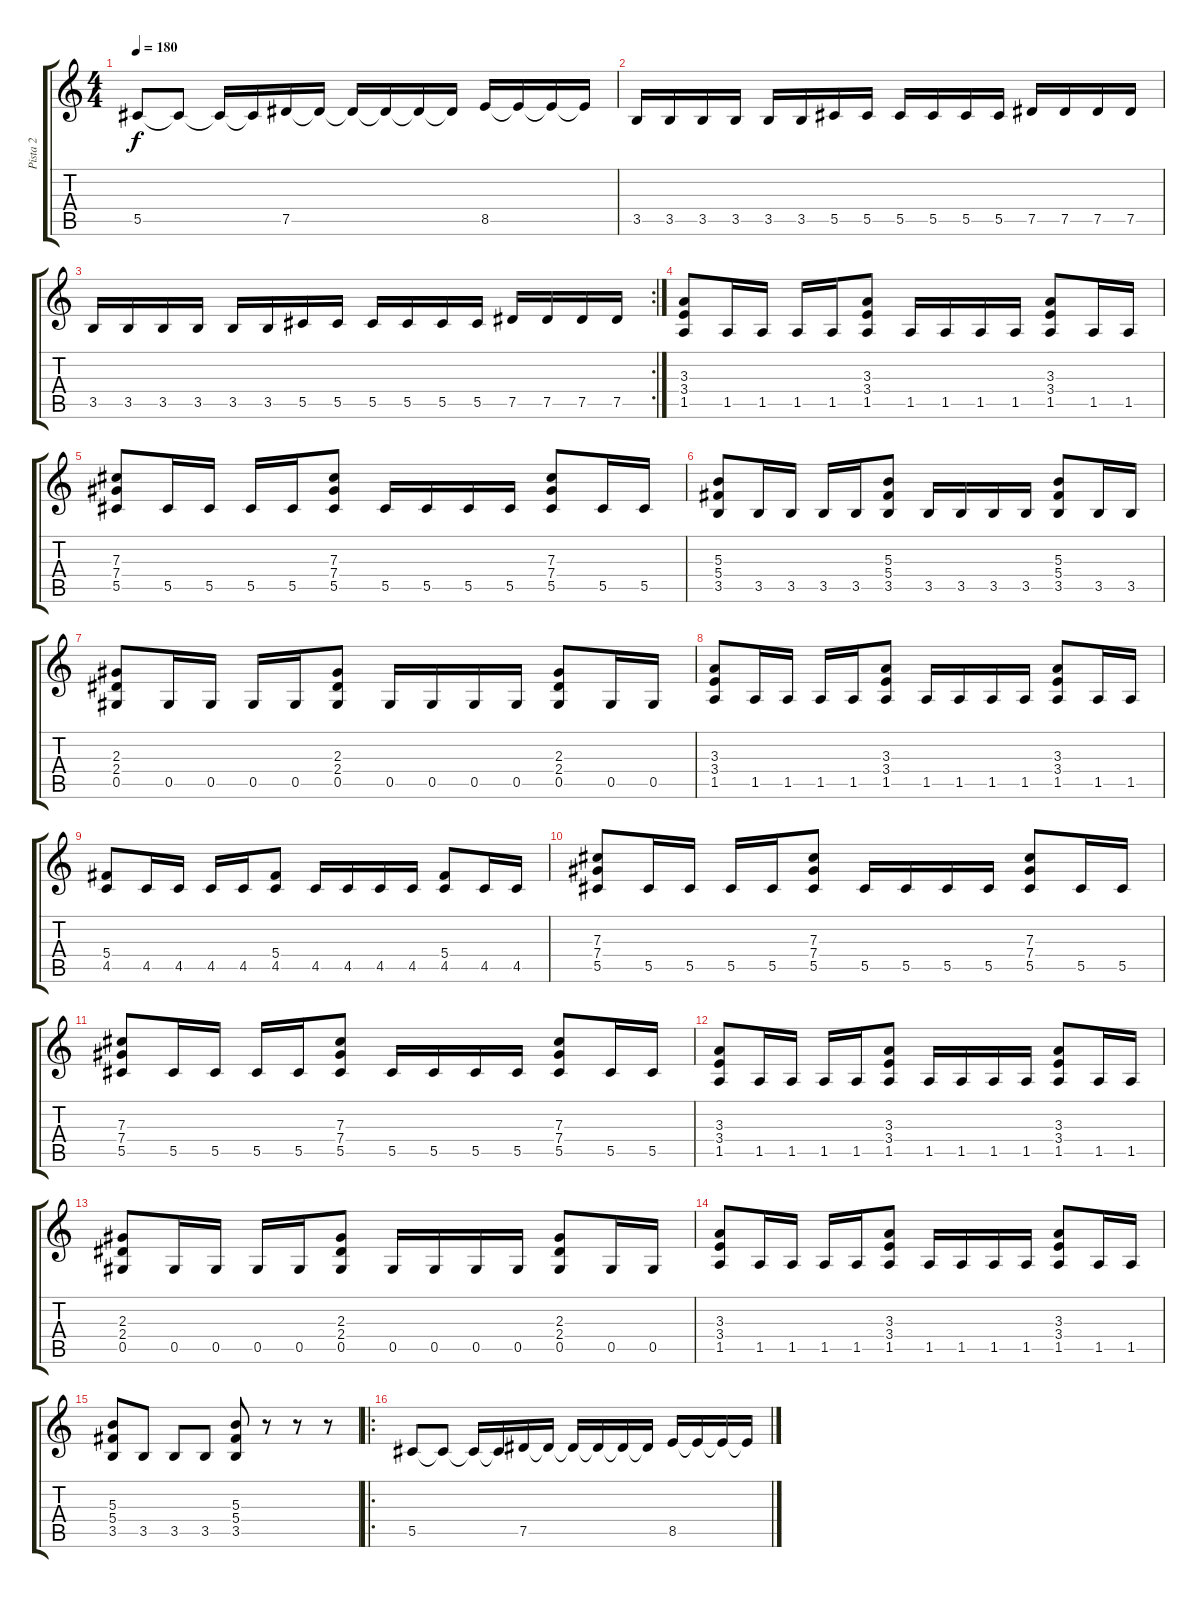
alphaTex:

\track ("Pista 2" "Pista 2") {instrument distortionguitar}
\staff {score tabs}
\tuning (Eb4 Bb3 Gb3 Db3 Ab2 Eb2) {hide}
\ts (4 4)
\tempo 180
\clef g2
\ks c
5.5.8{dy f} 5.5{t}.8 5.5{t}.16 5.5{t}.16 7.5.16 7.5{t}.16 7.5{t}.16 7.5{t}.16 7.5{t}.16 7.5{t}.16 8.5.16 8.5{t}.16 8.5{t}.16 8.5{t}.16 |
3.5.16 3.5.16 3.5.16 3.5.16 3.5.16 3.5.16 5.5.16 5.5.16 5.5.16 5.5.16 5.5.16 5.5.16 7.5.16 7.5.16 7.5.16 7.5.16 |
\rc 2
3.5.16 3.5.16 3.5.16 3.5.16 3.5.16 3.5.16 5.5.16 5.5.16 5.5.16 5.5.16 5.5.16 5.5.16 7.5.16 7.5.16 7.5.16 7.5.16 |
(3.3 3.4 1.5).8 1.5.16 1.5.16 1.5.16 1.5.16 (3.3 3.4 1.5).8 1.5.16 1.5.16 1.5.16 1.5.16 (3.3 3.4 1.5).8 1.5.16 1.5.16 |
(7.3 7.4 5.5).8 5.5.16 5.5.16 5.5.16 5.5.16 (7.3 7.4 5.5).8 5.5.16 5.5.16 5.5.16 5.5.16 (7.3 7.4 5.5).8 5.5.16 5.5.16 |
(5.3 5.4 3.5).8 3.5.16 3.5.16 3.5.16 3.5.16 (5.3 5.4 3.5).8 3.5.16 3.5.16 3.5.16 3.5.16 (5.3 5.4 3.5).8 3.5.16 3.5.16 |
(2.3 2.4 0.5).8 0.5.16 0.5.16 0.5.16 0.5.16 (2.3 2.4 0.5).8 0.5.16 0.5.16 0.5.16 0.5.16 (2.3 2.4 0.5).8 0.5.16 0.5.16 |
(3.3 3.4 1.5).8 1.5.16 1.5.16 1.5.16 1.5.16 (3.3 3.4 1.5).8 1.5.16 1.5.16 1.5.16 1.5.16 (3.3 3.4 1.5).8 1.5.16 1.5.16 |
(5.4 4.5).8 4.5.16 4.5.16 4.5.16 4.5.16 (5.4 4.5).8 4.5.16 4.5.16 4.5.16 4.5.16 (5.4 4.5).8 4.5.16 4.5.16 |
(7.3 7.4 5.5).8 5.5.16 5.5.16 5.5.16 5.5.16 (7.3 7.4 5.5).8 5.5.16 5.5.16 5.5.16 5.5.16 (7.3 7.4 5.5).8 5.5.16 5.5.16 |
(7.3 7.4 5.5).8 5.5.16 5.5.16 5.5.16 5.5.16 (7.3 7.4 5.5).8 5.5.16 5.5.16 5.5.16 5.5.16 (7.3 7.4 5.5).8 5.5.16 5.5.16 |
(3.3 3.4 1.5).8 1.5.16 1.5.16 1.5.16 1.5.16 (3.3 3.4 1.5).8 1.5.16 1.5.16 1.5.16 1.5.16 (3.3 3.4 1.5).8 1.5.16 1.5.16 |
(2.3 2.4 0.5).8 0.5.16 0.5.16 0.5.16 0.5.16 (2.3 2.4 0.5).8 0.5.16 0.5.16 0.5.16 0.5.16 (2.3 2.4 0.5).8 0.5.16 0.5.16 |
(3.3 3.4 1.5).8 1.5.16 1.5.16 1.5.16 1.5.16 (3.3 3.4 1.5).8 1.5.16 1.5.16 1.5.16 1.5.16 (3.3 3.4 1.5).8 1.5.16 1.5.16 |
(5.3 5.4 3.5).8 3.5.8 3.5.8 3.5.8 (5.3 5.4 3.5).8 r.8 r.8 r.8 |
\ro
5.5.8 5.5{t}.8 5.5{t}.16 5.5{t}.16 7.5.16 7.5{t}.16 7.5{t}.16 7.5{t}.16 7.5{t}.16 7.5{t}.16 8.5.16 8.5{t}.16 8.5{t}.16 8.5{t}.16
